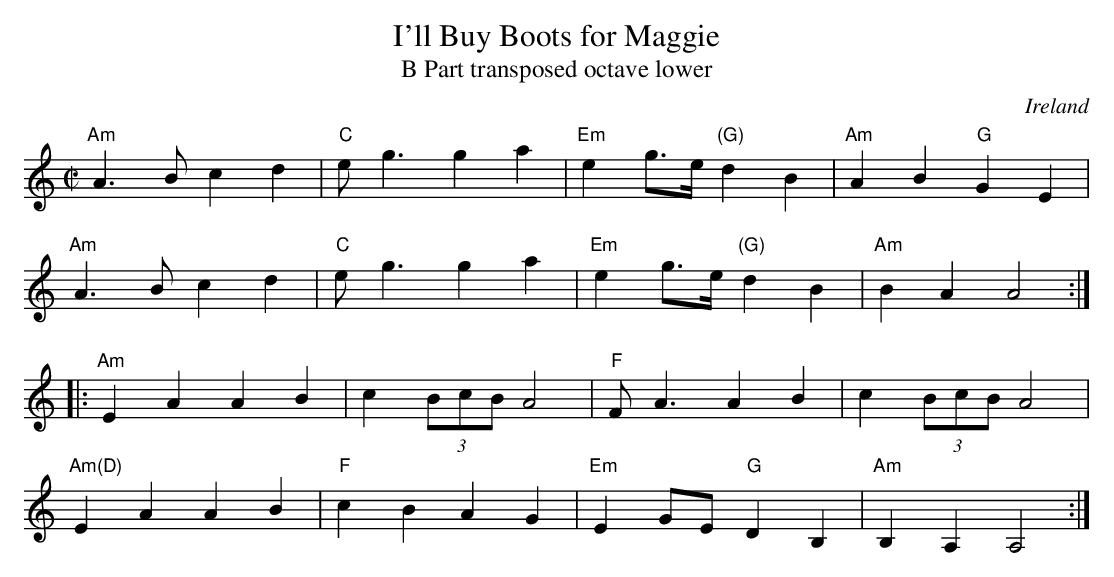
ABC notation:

X:1
T:I'll Buy Boots for Maggie
T:B Part transposed octave lower
O:Ireland
M:C|
L:1/8
K:Am
"Am"A3B c2d2|"C"eg3 g2a2|"Em"e2g>e "(G)"d2B2|"Am"A2B2 "G"G2E2|
"Am"A3B c2d2|"C"eg3 g2a2|"Em"e2g>e "(G)"d2B2|"Am"B2A2A4:|
|:"Am"E2A2 A2B2|c2 (3BcBA4|"F"FA3 A2B2|c2 (3BcBA4|
"Am(D)"E2A2 A2B2|"F"c2B2 A2G2|"Em"E2GE "G"D2B,2|"Am"B,2A,2 A,4:|
